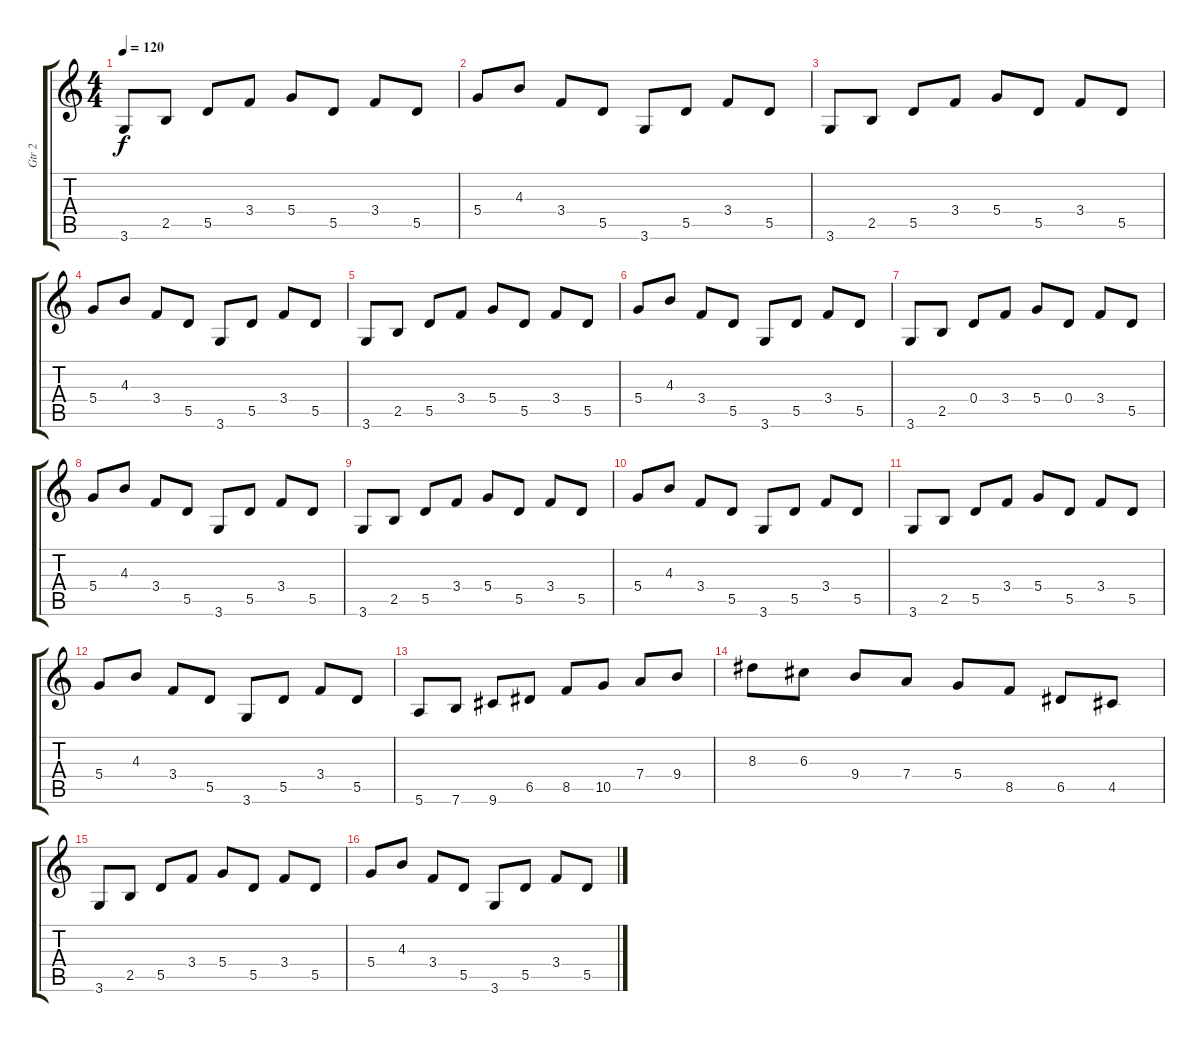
\track ("Gtr 2" "Gtr 2") {instrument acousticguitarnylon}
\staff {score tabs}
\tuning (E4 B3 G3 D3 A2 E2) {hide}
\ts (4 4)
\tempo 120
\clef g2
\ks c
3.6.8{dy f instrument acousticguitarnylon} 2.5.8 5.5.8 3.4.8 5.4.8 5.5.8 3.4.8 5.5.8 |
5.4.8 4.3.8 3.4.8 5.5.8 3.6.8 5.5.8 3.4.8 5.5.8 |
3.6.8 2.5.8 5.5.8 3.4.8 5.4.8 5.5.8 3.4.8 5.5.8 |
5.4.8 4.3.8 3.4.8 5.5.8 3.6.8 5.5.8 3.4.8 5.5.8 |
3.6.8 2.5.8 5.5.8 3.4.8 5.4.8 5.5.8 3.4.8 5.5.8 |
5.4.8 4.3.8 3.4.8 5.5.8 3.6.8 5.5.8 3.4.8 5.5.8 |
3.6.8 2.5.8 0.4.8 3.4.8 5.4.8 0.4.8 3.4.8 5.5.8 |
5.4.8 4.3.8 3.4.8 5.5.8 3.6.8 5.5.8 3.4.8 5.5.8 |
3.6.8 2.5.8 5.5.8 3.4.8 5.4.8 5.5.8 3.4.8 5.5.8 |
5.4.8 4.3.8 3.4.8 5.5.8 3.6.8 5.5.8 3.4.8 5.5.8 |
3.6.8 2.5.8 5.5.8 3.4.8 5.4.8 5.5.8 3.4.8 5.5.8 |
5.4.8 4.3.8 3.4.8 5.5.8 3.6.8 5.5.8 3.4.8 5.5.8 |
5.6.8 7.6.8 9.6.8 6.5.8 8.5.8 10.5.8 7.4.8 9.4.8 |
8.3.8 6.3.8 9.4.8 7.4.8 5.4.8 8.5.8 6.5.8 4.5.8 |
3.6.8 2.5.8 5.5.8 3.4.8 5.4.8 5.5.8 3.4.8 5.5.8 |
5.4.8 4.3.8 3.4.8 5.5.8 3.6.8 5.5.8 3.4.8 5.5.8
